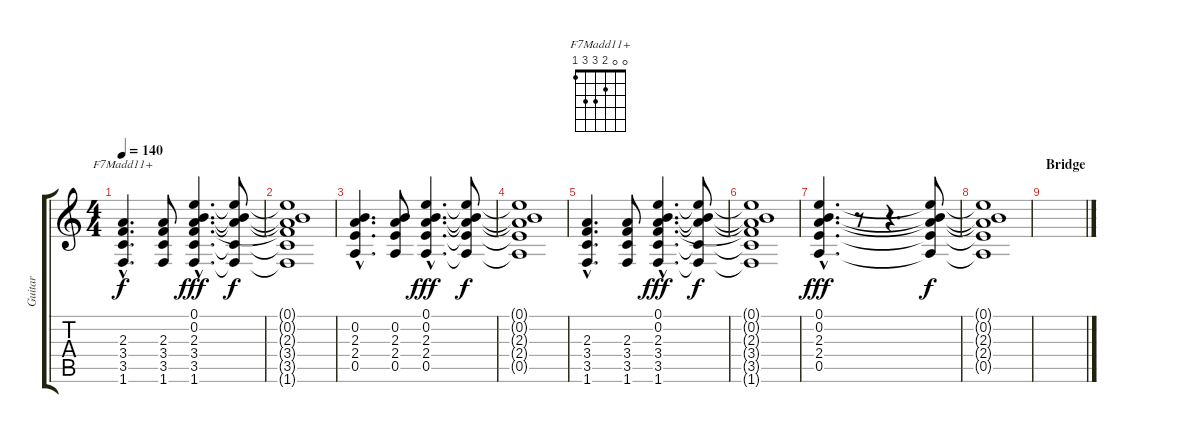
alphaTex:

\track ("Guitar" "Guitar") {instrument electricguitarjazz}
\staff {score tabs}
\tuning (E4 B3 G3 D3 A2 E2) {hide}
\chord ("F7Madd11+" 0 0 2 3 3 1)
\ts (4 4)
\tempo 140
\clef g2
\ks c
(2.3{hac} 3.4{hac} 3.5{hac} 1.6{hac}).4{d ch "F7Madd11+" dy f volume 10 instrument distortionguitar} (2.3 3.4 3.5 1.6).8 (0.1{hac} 0.2{hac} 2.3{hac} 3.4{hac} 3.5{hac} 1.6{hac}).4{d dy fff} (0.1{t} 0.2{t} 2.3{t} 3.5{t} 1.6{t}).8{dy f} |
(0.1{t} 0.2{t} 2.3{t} 3.4{t} 3.5{t} 1.6{t}).1 |
(0.2{hac} 2.3{hac} 2.4{hac} 0.5{hac}).4{d} (0.2 2.3 2.4 0.5).8 (0.1{hac} 0.2{hac} 2.3{hac} 2.4{hac} 0.5{hac}).4{d dy fff} (0.1{t} 0.2{t} 2.3{t} 2.4{t} 0.5{t}).8{dy f} |
(0.1{t} 0.2{t} 2.3{t} 2.4{t} 0.5{t}).1 |
(2.3{hac} 3.4{hac} 3.5{hac} 1.6{hac}).4{d volume 10 instrument distortionguitar} (2.3 3.4 3.5 1.6).8 (0.1{hac} 0.2{hac} 2.3{hac} 3.4{hac} 3.5{hac} 1.6{hac}).4{d dy fff} (0.1{t} 0.2{t} 2.3{t} 3.5{t} 1.6{t}).8{dy f} |
(0.1{t} 0.2{t} 2.3{t} 3.4{t} 3.5{t} 1.6{t}).1 |
(0.1{hac} 0.2{hac} 2.3{hac} 2.4{hac} 0.5{hac}).4{d dy fff volume 5} r.8 r.4{d} (0.1{t} 0.2{t} 2.3{t} 2.4{t} 0.5{t}).8{dy f} |
(0.1{t} 0.2{t} 2.3{t} 2.4{t} 0.5{t}).1 |
\section ("" "Bridge")
